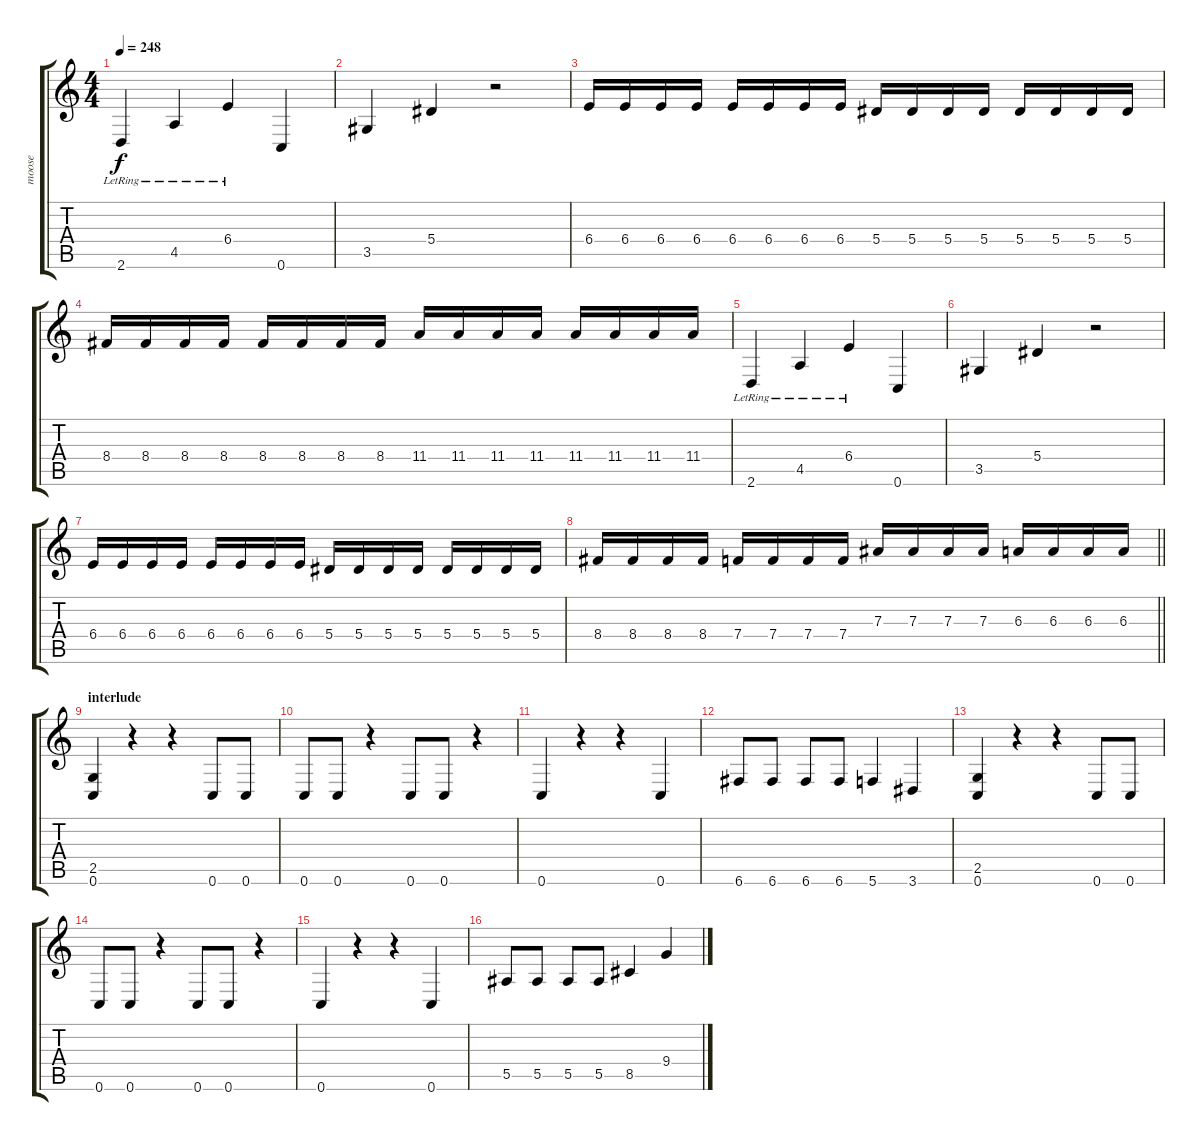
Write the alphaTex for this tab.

\track ("moose" "moose") {instrument slapbass2}
\staff {score tabs}
\tuning (C4 G3 Eb3 Bb2 F2 C2) {hide}
\ts (4 4)
\tempo 248
\clef g2
\ks c
2.6{lr}.4{dy f} 4.5{lr}.4 6.4{lr}.4 0.6.4 |
3.5.4 5.4.4 r.2 |
6.4.16 6.4.16 6.4.16 6.4.16 6.4.16 6.4.16 6.4.16 6.4.16 5.4.16 5.4.16 5.4.16 5.4.16 5.4.16 5.4.16 5.4.16 5.4.16 |
8.4.16 8.4.16 8.4.16 8.4.16 8.4.16 8.4.16 8.4.16 8.4.16 11.4.16 11.4.16 11.4.16 11.4.16 11.4.16 11.4.16 11.4.16 11.4.16 |
2.6{lr}.4 4.5{lr}.4 6.4{lr}.4 0.6.4 |
3.5.4 5.4.4 r.2 |
6.4.16 6.4.16 6.4.16 6.4.16 6.4.16 6.4.16 6.4.16 6.4.16 5.4.16 5.4.16 5.4.16 5.4.16 5.4.16 5.4.16 5.4.16 5.4.16 |
\barLineRight lightlight
8.4.16 8.4.16 8.4.16 8.4.16 7.4.16 7.4.16 7.4.16 7.4.16 7.3.16 7.3.16 7.3.16 7.3.16 6.3.16 6.3.16 6.3.16 6.3.16 |
\section ("" "interlude")
(2.5 0.6).4 r.4 r.4 0.6.8 0.6.8 |
0.6.8 0.6.8 r.4 0.6.8 0.6.8 r.4 |
0.6.4 r.4 r.4 0.6.4 |
6.6.8 6.6.8 6.6.8 6.6.8 5.6.4 3.6.4 |
(2.5 0.6).4 r.4 r.4 0.6.8 0.6.8 |
0.6.8 0.6.8 r.4 0.6.8 0.6.8 r.4 |
0.6.4 r.4 r.4 0.6.4 |
5.5.8 5.5.8 5.5.8 5.5.8 8.5.4 9.4.4
